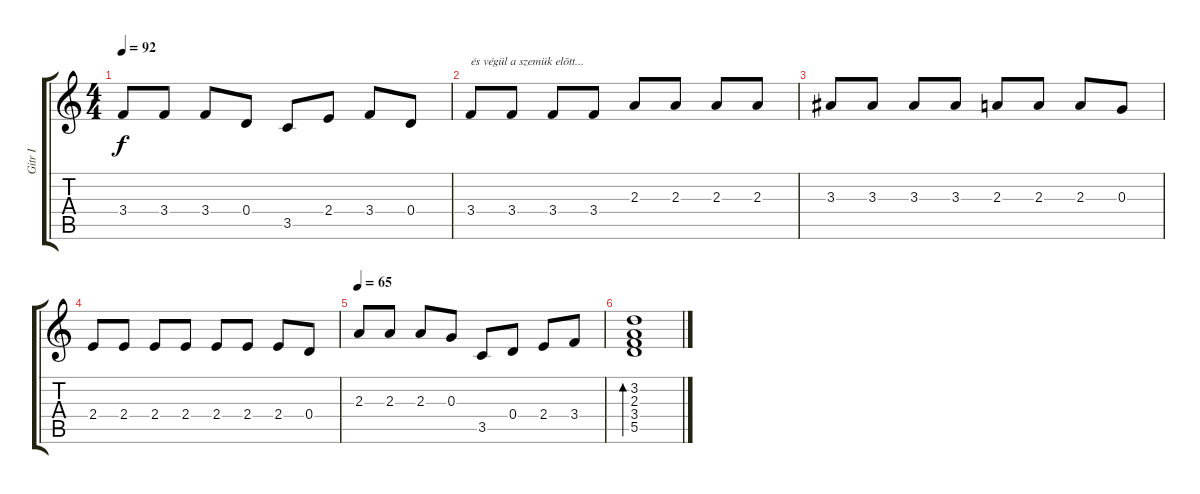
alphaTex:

\track ("Gitr I" "Gitr I") {instrument electricguitarjazz}
\staff {score tabs}
\tuning (E4 B3 G3 D3 A2 E2) {hide}
\ts (4 4)
\tempo 92
\clef g2
\ks c
3.4.8{dy f} 3.4.8 3.4.8 0.4.8 3.5.8 2.4.8 3.4.8 0.4.8 |
3.4.8{txt "és végül a szemük elõtt..."} 3.4.8 3.4.8 3.4.8 2.3.8 2.3.8 2.3.8 2.3.8 |
3.3.8 3.3.8 3.3.8 3.3.8 2.3.8 2.3.8 2.3.8 0.3.8 |
2.4.8 2.4.8 2.4.8 2.4.8 2.4.8 2.4.8 2.4.8 0.4.8 |
\tempo 65
2.3.8 2.3.8 2.3.8 0.3.8 3.5.8 0.4.8 2.4.8 3.4.8 |
(3.2 2.3 3.4 5.5).1{bd 240}
